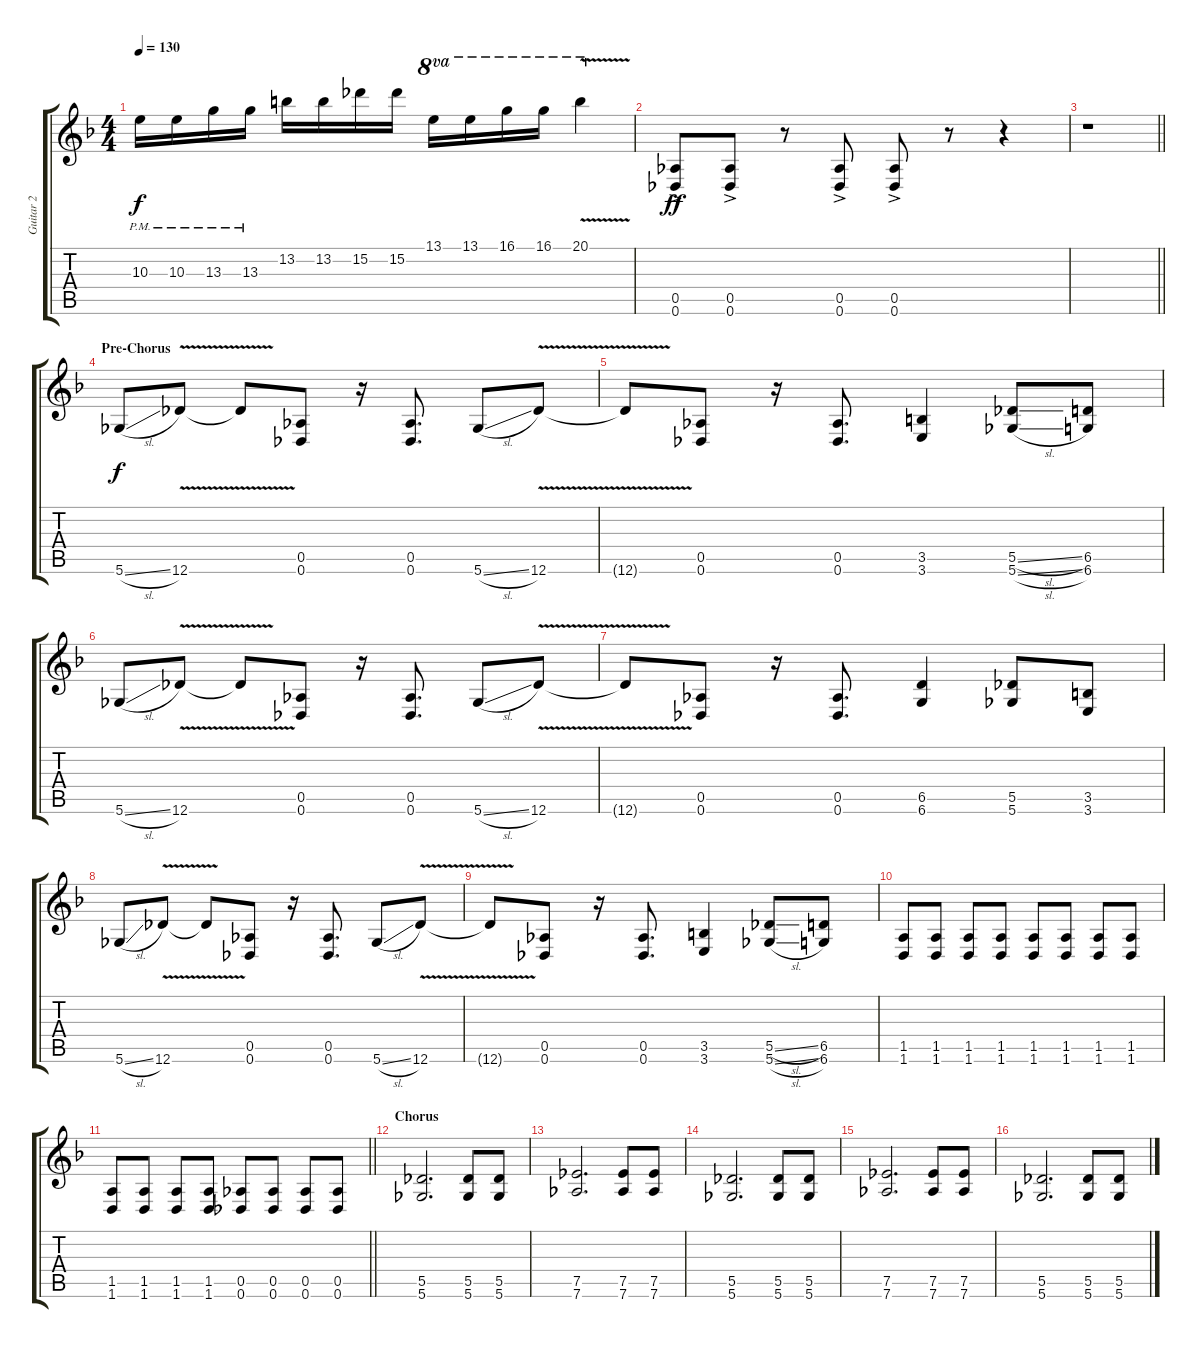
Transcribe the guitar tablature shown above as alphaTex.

\track ("Guitar 2" "Guitar 2") {instrument distortionguitar}
\staff {score tabs}
\tuning (Eb4 Bb3 Gb3 Db3 Ab2 Db2) {hide}
\ts (4 4)
\tempo 130
\clef g2
\ks f
10.3{pm}.16{dy f} 10.3{pm}.16 13.3{pm}.16 13.3{pm}.16 13.2.16 13.2.16 15.2.16 15.2.16 13.1.16{ot 8va} 13.1.16{ot 8va} 16.1.16{ot 8va} 16.1.16{ot 8va} 20.1{v}.4{ot 8va} |
(0.5{ac} 0.6{ac}).8{dy ff} (0.5{ac} 0.6{ac}).8 r.8 (0.5{ac} 0.6{ac}).8 (0.5{ac} 0.6{ac}).8 r.8 r.4 |
\barLineRight lightlight
r.1 |
\section ("" "Pre-Chorus")
5.6{sl}.8{dy f} 12.6{v}.8 12.6{t}.8 (0.5 0.6).8 r.16 (0.5 0.6).8{d} 5.6{sl}.8 12.6{v}.8 |
12.6{t}.8 (0.5 0.6).8 r.16 (0.5 0.6).8{d} (3.5 3.6).4 (5.5{sl} 5.6{sl}).8 (6.5 6.6).8 |
5.6{sl}.8 12.6{v}.8 12.6{t}.8 (0.5 0.6).8 r.16 (0.5 0.6).8{d} 5.6{sl}.8 12.6{v}.8 |
12.6{t}.8 (0.5 0.6).8 r.16 (0.5 0.6).8{d} (6.5 6.6).4 (5.5 5.6).8 (3.5 3.6).8 |
5.6{sl}.8 12.6{v}.8 12.6{t}.8 (0.5 0.6).8 r.16 (0.5 0.6).8{d} 5.6{sl}.8 12.6{v}.8 |
12.6{t}.8 (0.5 0.6).8 r.16 (0.5 0.6).8{d} (3.5 3.6).4 (5.5{sl} 5.6{sl}).8 (6.5 6.6).8 |
(1.5 1.6).8 (1.5 1.6).8 (1.5 1.6).8 (1.5 1.6).8 (1.5 1.6).8 (1.5 1.6).8 (1.5 1.6).8 (1.5 1.6).8 |
\barLineRight lightlight
(1.5 1.6).8 (1.5 1.6).8 (1.5 1.6).8 (1.5 1.6).8 (0.5 0.6).8 (0.5 0.6).8 (0.5 0.6).8 (0.5 0.6).8 |
\section ("" "Chorus")
(5.5 5.6).2{d} (5.5 5.6).8 (5.5 5.6).8 |
(7.5 7.6).2{d} (7.5 7.6).8 (7.5 7.6).8 |
(5.5 5.6).2{d} (5.5 5.6).8 (5.5 5.6).8 |
(7.5 7.6).2{d} (7.5 7.6).8 (7.5 7.6).8 |
(5.5 5.6).2{d} (5.5 5.6).8 (5.5 5.6).8
